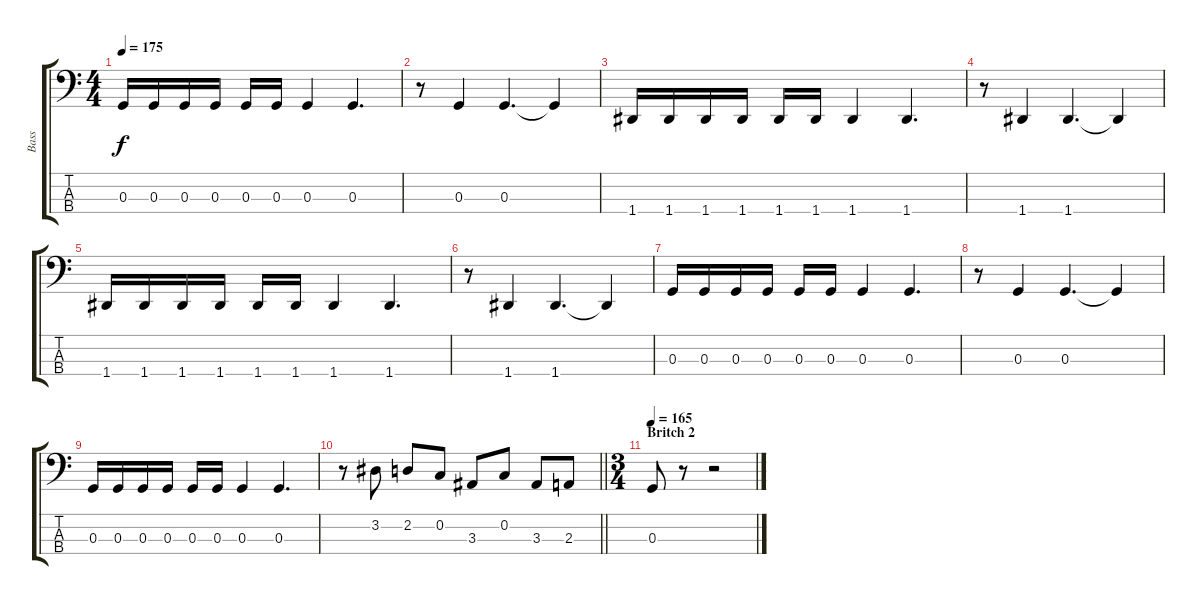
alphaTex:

\track ("Bass" "Bass") {instrument electricbasspick}
\staff {score tabs}
\tuning (F2 C2 G1 D1) {hide}
\ts (4 4)
\tempo 175
\clef f4
\ks c
0.3.16{dy f} 0.3.16 0.3.16 0.3.16 0.3.16 0.3.16 0.3.4 0.3.4{d} |
r.8 0.3.4 0.3.4{d} 0.3{t}.4 |
1.4.16 1.4.16 1.4.16 1.4.16 1.4.16 1.4.16 1.4.4 1.4.4{d} |
r.8 1.4.4 1.4.4{d} 1.4{t}.4 |
1.4.16 1.4.16 1.4.16 1.4.16 1.4.16 1.4.16 1.4.4 1.4.4{d} |
r.8 1.4.4 1.4.4{d} 1.4{t}.4 |
0.3.16 0.3.16 0.3.16 0.3.16 0.3.16 0.3.16 0.3.4 0.3.4{d} |
r.8 0.3.4 0.3.4{d} 0.3{t}.4 |
0.3.16 0.3.16 0.3.16 0.3.16 0.3.16 0.3.16 0.3.4 0.3.4{d} |
\barLineRight lightlight
r.8 3.2.8 2.2.8 0.2.8 3.3.8 0.2.8 3.3.8 2.3.8 |
\ts (3 4)
\section ("" "Britch 2")
\tempo 165
0.3.8 r.8 r.2
